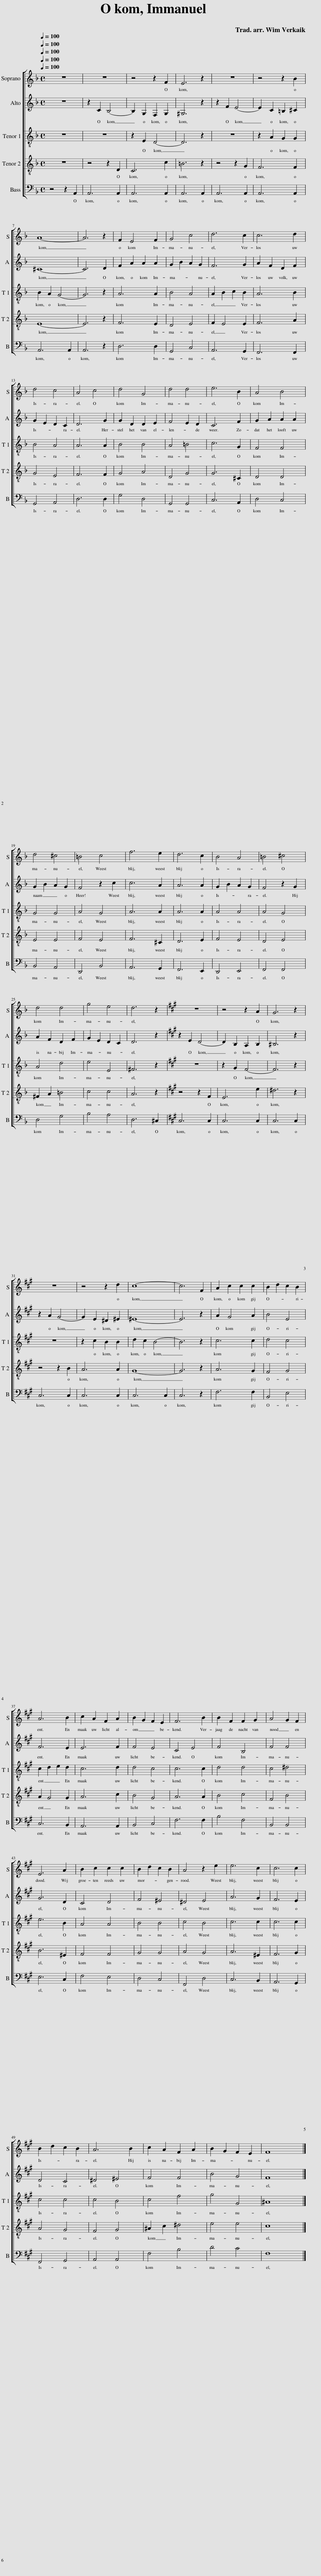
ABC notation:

X:1
%%score [ 1 2 [ 3 4 ] 5 ]
L:1/8
Q:1/4=100
M:4/4
I:linebreak $
K:F
V:1 treble
V:2 treble
V:3 treble-8
V:4 treble-8
V:5 bass
V:1
 z8 | z8 | z4 z2 F2 | E6 z2 | z8 | %5
 z4 z2 B2 |$ A8- | A6 z2 | F2 E4 F2 | G4 c4 | %10
 d6 c2 | c6 d2 |$ d4 c4 | A4 c4 | d4 G4 | %15
 d4 d4 | e6 B2 | A4 B4 |$ d4 ^c4 | =B4 c4 | %20
 f6 e2 | d6 c2 | B4 A4 | =B4 ^c4 |$ d4 d4 | %25
 g4 e4 | d6 z2 |[K:A] z8 | z4 z2 A2 | G6 z2 |$ %30
 z8 | z4 z2 d2 | c8- | c6 F2 | A2 c2 c2 c2 | %35
 B2 d2 c2 B2 |$ A6 B2 | c2 A2 F2 A2 | B2 G2 F2 E2 | F6 B2 | %40
 B2 F2 F2 G2 | A4 G2 F2 |$ E6 A2 | B2 c2 c2 c2 | B2 d2 c2 B2 | %45
 A4 z2 e2 | e6 c2 | c6 c2 |$ B2 d2 c2 B2 | A6 B2 | %50
 c2 A2 F2 A2 | B2 G2 F2 E2 | F8 |] %53
V:2
 z8 | z2 C2 B,4- | B,2 G,2 F,2 G,2 | ^G,6 z2 | z2 F2 E4- | %5
 E2 C2 =B,2 ^C2 |$ ^C8- | C6 D2 | F2 A2 A2 A2 | G2 B2 A2 G2 | %10
 F6 G2 | A2 F2 D2 F2 |$ G2 E2 D2 C2 | D6 G2 | G2 D2 D2 E2 | %15
 F4 E2 D2 | C6 F2 | G2 A2 A2 A2 |$ G2 B2 A2 G2 | F4 z2 c2 | %20
 c6 A2 | A6 A2 | G2 B2 A2 G2 | F4 z2 G2 |$ A2 F2 D2 F2 | %25
 G2 E2 D2 C2 | D6 z2 |[K:A] z2 E2 D4- | D2 B,2 A,2 B,2 | ^B,6 z2 |$ %30
 z2 A2 G4- | G2 E2 ^D2 ^E2 | ^E8- | E6 z2 | A2 G4 A2 | %35
 B4 E4 |$ F6 E2 | E6 F2 | F4 E4 | C4 E4 | %40
 F4 B,4 | F4 F4 |$ G6 D2 | C4 D4 | F4 ^E4 | %45
 ^D4 E4 | A6 G2 | F6 E2 |$ D4 C4 | ^D4 ^E4 | %50
 F4 F4 | B4 G4 | F8 |] %53
V:3
 z8 | z8 | z2 E2 D4- | D6 z2 | z8 | %5
 z2 A2 G2 G2 |$ B2 A2 G4- | G6 z2 | A6 A2 | B4 A4 | %10
 A2 B2 c2 B2 | A6 B2 |$ B4 A4 | A6 A2 | B4 B4 | %15
 A4 =B4 | c6 G2 | F4 F4 |$ G4 G4 | A4 G4 | %20
 A6 A2 | A6 A2 | A4 A4 | A4 G4 |$ A4 d4 | %25
 e4 E4 | ^F6 z2 |[K:A] z8 | z2 G2 F4- | F6 z2 |$ %30
 z8 | z2 c2 B2 B2 | d2 c2 B4- | B6 z2 | c6 c2 | %35
 d4 c4 |$ c2 d2 e2 d2 | c6 d2 | d4 c4 | c6 c2 | %40
 d4 d4 | c4 ^d4 |$ e6 B2 | A4 A4 | B4 B4 | %45
 c4 B4 | c6 c2 | c6 c2 |$ c4 c4 | c4 B4 | %50
 c4 f4 | g4 G4 | ^A8 |] %53
V:4
 z8 | z4 z2 D2 | C6 c2 | =B6 z2 | z4 z2 G2 | %5
 F6 F2 |$ E8- | E6 z2 | F6 E2 | D4 E4 | %10
 F2 E4 E2 | F6 A2 |$ G4 E4 | F6 F2 | G4 A4 | %15
 D4 G4 | G6 ^C2 | D4 D4 |$ E4 E4 | F4 E4 | %20
 F6 ^C2 | D6 E2 | F4 E4 | D4 E4 |$ ^F2 A2 =B4 | %25
 c4 c4 | A6 z2 |[K:A] z4 z2 F2 | E6 e2 | ^d6 z2 |$ %30
 z4 z2 B2 | A6 A2 | G8- | G6 z2 | A6 G2 | %35
 F4 G4 |$ A2 G4 G2 | A6 c2 | B4 G4 | A6 A2 | %40
 B4 c4 | F4 B4 |$ B6 ^E2 | F4 F4 | G4 G4 | %45
 A4 G4 | A6 ^E2 | F6 G2 |$ A4 G4 | F4 G4 | %50
 ^A2 c2 ^d4 | e4 e4 | c8 |] %53
V:5
 z4 z2 A,,2 | A,,6 A,,2 | A,,6 A,,2 | A,,6 A,,2 | A,,6 A,,2 | %5
 A,,6 A,,2 |$ A,,6 A,,2 | A,,6 z2 | D,6 D,2 | G,,4 C,4 | %10
 A,,6 G,,2 | F,,6 F,,2 |$ G,,4 A,,4 | D,6 D,2 | G,4 D,4 | %15
 G,,4 G,,4 | C,6 A,,2 | D,4 C,4 |$ B,,4 A,,4 | D,,4 B,,4 | %20
 A,,6 G,,2 | F,,6 E,,2 | D,,4 E,,4 | F,,4 F,,4 |$ D,4 G,4 | %25
 B,4 A,4 | D,6 ^C,2 |[K:A] C,6 C,2 | C,6 C,2 | C,6 C,2 |$ %30
 C,6 C,2 | C,6 C,2 | C,6 C,2 | C,6 z2 | F,6 F,2 | %35
 B,,4 E,4 |$ C,6 B,,2 | A,,6 A,,2 | B,,4 C,4 | F,6 F,2 | %40
 B,4 F,4 | B,,4 B,,4 |$ E,6 C,2 | F,4 E,4 | D,4 C,4 | %45
 F,,4 D,4 | C,6 B,,2 | A,,6 G,,2 |$ F,,4 G,,4 | A,,4 A,,4 | %50
 F,4 B,4 | D4 C4 | F,8 |] %53
